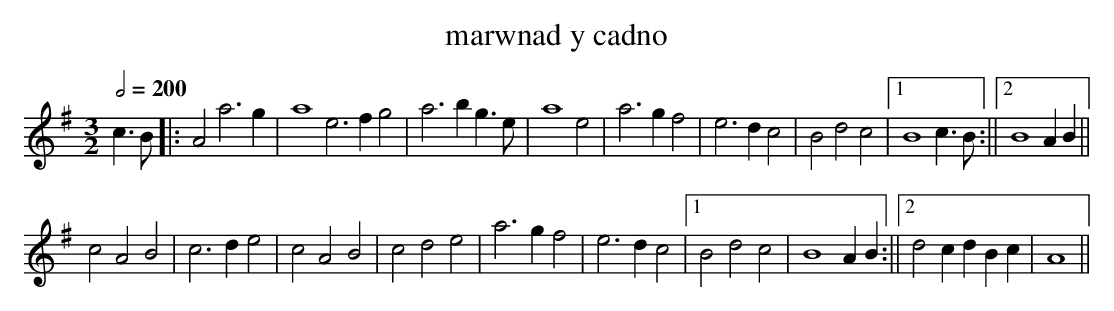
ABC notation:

X:1
T:marwnad y cadno
M:3/2
L:1/2
Q:1/2=200
K:Ador
c/>B/|:Aa>g|a2e/3>f/3g/3|a>bg/>e/|a2e|a>gf|e>dc|Bdc|1B2c/>B/:||2B2A/B/||
cAB|c>de|cAB|cde|a>gf|e>dc|1Bdc|B2A/B/:||2dc/2d/2B/2c/2|A2||
